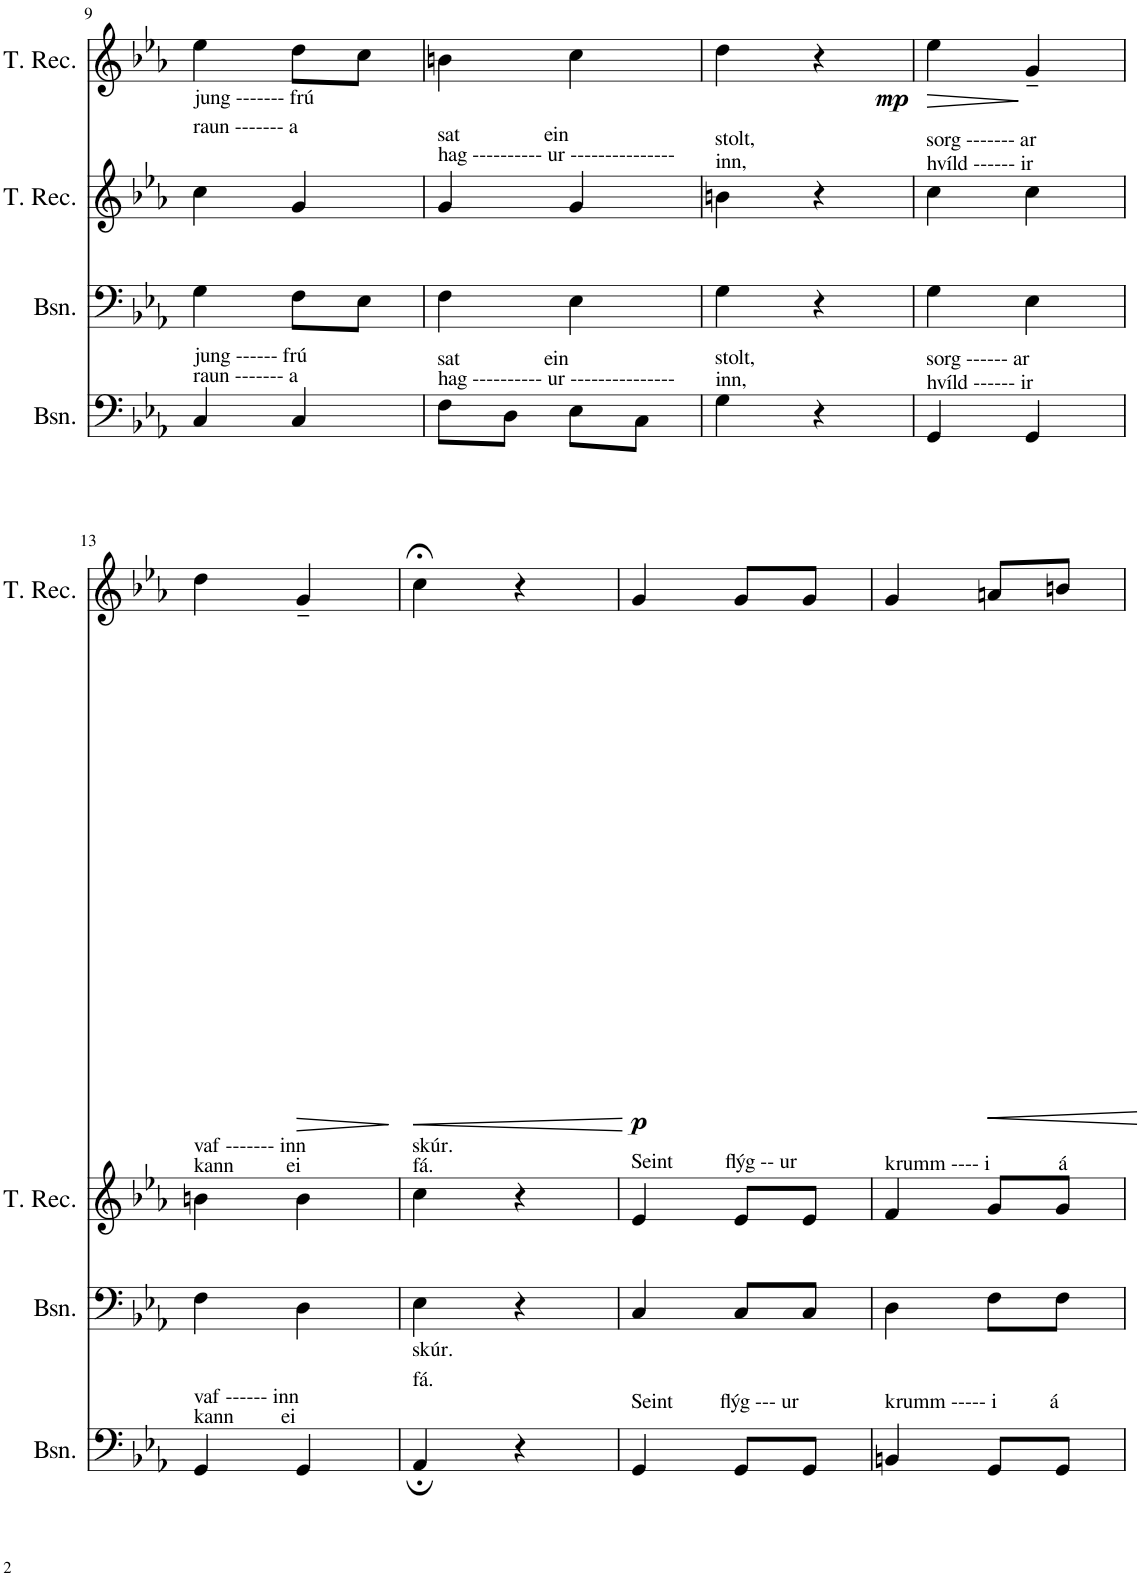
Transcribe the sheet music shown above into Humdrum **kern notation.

**kern	**kern	**kern	**kern	**dynam
*part4	*part3	*part2	*part1	*part1
*staff4	*staff3	*staff2	*staff1	*staff1
*I"Bassoon	*I"Bassoon	*I"Tenor Recorder	*I"Tenor Recorder	*
*I'Bsn.	*I'Bsn.	*I'T. Rec.	*I'T. Rec.	*
!!LO:PB:g=z
*clefF4	*clefF4	*clefG2	*clefG2	*
*k[b-e-a-]	*k[b-e-a-]	*k[b-e-a-]	*k[b-e-a-]	*
*M2/4	*M2/4	*M2/4	*M2/4	*
=9	=9	=9	=9	=9
!	!	!LO:TX:a:t=raun ------- a	!	!
!	!	!LO:TX:a:t=jung ------- frú	!	!
!LO:TX:a:t=raun ------- a	!	!	!	!
!LO:TX:a:t=jung ------ frú	!	!	!	!
4C/	4G\	4cc\	4ee-\	.
4C/	8F\L	4g/	8dd\L	.
.	8E-\J	.	8cc\J	.
=10	=10	=10	=10	=10
!	!	!LO:TX:a:t=hag ---------- ur ---------------	!	!
!	!	!LO:TX:a:t=sat                ein	!	!
!LO:TX:a:t=hag ---------- ur ---------------	!	!	!	!
!LO:TX:a:t=sat                ein	!	!	!	!
8F\L	4F\	4g/	4bn\	.
8D\J	.	.	.	.
8E-\L	4E-\	4g/	4cc\	.
8C\J	.	.	.	.
=11	=11	=11	=11	=11
!	!	!LO:TX:a:t=inn,	!	!
!	!	!LO:TX:a:t=stolt,	!	!
!LO:TX:a:t=inn,	!	!	!	!
!LO:TX:a:t=stolt,	!	!	!	!
4G\	4G\	4bn\	4dd\	.
4r	4r	4r	4r	.
=12	=12	=12	=12	=12
!	!	!LO:TX:a:t=hvíld ------ ir	!	!
!	!	!LO:TX:a:t=sorg ------- ar	!	!
!LO:TX:a:t=hvíld ------ ir	!	!	!	!
!LO:TX:a:t=sorg ------ ar	!	!	!	!
!	!	!	!	!LO:HP:b
!	!	!	!	!LO:DY:n=1:b
4GG/	4G\	4cc\	4ee-\	> mp
4GG/	4E-\	4cc\	4g~/	.
.	.	.	.	]
!!LO:LB:g=z
=13	=13	=13	=13	=13
!	!	!LO:TX:a:t=kann          ei	!	!
!	!	!LO:TX:a:t=vaf ------- inn	!	!
!LO:TX:a:t=kann         ei	!	!	!	!
!LO:TX:a:t=vaf ------ inn	!	!	!	!
4GG/	4F\	4bn\	4dd\	.
!	!	!	!	!LO:HP:b
4GG/	4D\	4b\	4g~/	>
.	.	.	.	]
=14	=14	=14	=14	=14
!	!	!LO:TX:a:t=fá.	!	!
!	!	!LO:TX:a:t=skúr.	!	!
!LO:TX:a:t=fá.	!	!	!	!
!LO:TX:a:t=skúr.	!	!	!	!
!	!	!	!	!LO:HP:b
4AA-;/	4E-\	4cc\	4cc;<\	<
4r	4r	4r	4r	.
.	.	.	.	[
=15	=15	=15	=15	=15
!	!	!LO:TX:a:t=Seint          flýg -- ur	!	!
!LO:TX:a:t=Seint         flýg --- ur	!	!	!	!
!	!	!	!	!LO:DY:b
4GG/	4C/	4e-/	4g/	p
8GG/L	8C/L	8e-/L	8g/L	.
8GG/J	8C/J	8e-/J	8g/J	.
=16	=16	=16	=16	=16
!	!	!LO:TX:a:t=krumm ---- i             á	!	!
!LO:TX:a:t=krumm ----- i          á	!	!	!	!
4BBn/	4D\	4f/	4g/	.
!	!	!	!	!LO:HP:b
8GG/L	8F\L	8g/L	8an/L	<
8GG/J	8F\J	8g/J	8bn/J	.
.	.	.	.	[
=	=	=	=	=
*-	*-	*-	*-	*-
